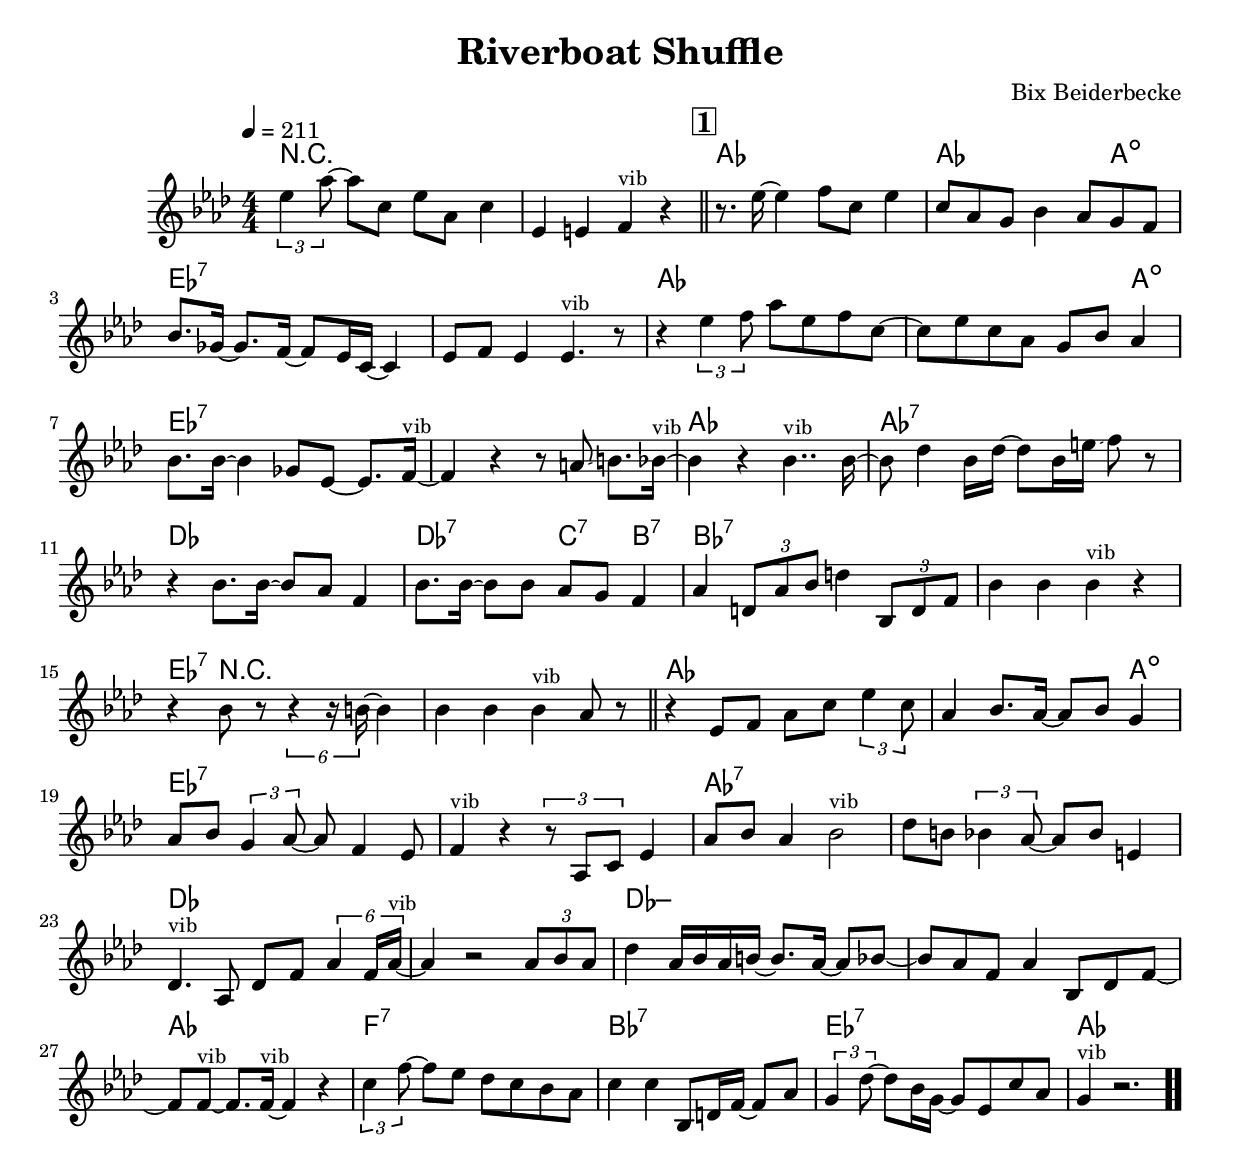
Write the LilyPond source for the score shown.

\version "2.13.2"

#(ly:set-option 'point-and-click #f)

\header {
  title = "Riverboat Shuffle"
  composer = "Bix Beiderbecke"
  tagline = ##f
}
global =
{
    \override Staff.TimeSignature #'style = #'()
    \time 4/4
    \clef "treble"
    \key aes \major
    \override Rest #'direction = #'0
    \override MultiMeasureRest #'staff-position = #0
}
\score
{
<<
    \transpose c' c'

    \new ChordNames { \chords {
      \set majorSevenSymbol = \markup { "maj7" }
      \set minorChordModifier = \markup { \char ##x2013 }
      | r1 | s1 
      | aes1 | aes2. a4:dim | es1:7 | s1 | aes1 | s2. a4:dim | es1:7 | s1 
      | aes1 | aes1:7 | des1 | des2:7 c4:7 b4:7 | bes1:7 | s1 | es4:7 r2. | s1 
      | aes1 | s2. a4:dim | es1:7 | s1 | aes1:7 | s1 | des1 | s1 
      | des1:min | s1 | aes1 | f2:7 s2 | bes1:7 | es1:7 | aes1|
      }
      }

    \new Staff
    <<
    \transpose c' c'

    {
      \global
  		%\override Score.MetronomeMark #'transparent = ##t
  		%\override Score.MetronomeMark #'stencil = ##f
  		
  		\override HorizontalBracket #'direction = #UP
  		\override HorizontalBracket #'bracket-flare = #'(0 . 0)
  		
  		\override TextSpanner #'dash-fraction = #1.0
  		\override TextSpanner #'bound-details #'left #'text = \markup{ \concat{\draw-line #'(0 . -1.0) \draw-line #'(1.0 . 0) }}
  		\override TextSpanner #'bound-details #'right #'text = \markup{ \concat{ \draw-line #'(1.0 . 0) \draw-line #'(0 . -1.0) }}
          \set Score.markFormatter = #format-mark-box-numbers


      \tempo 4 = 211
      \set Score.currentBarNumber = #-1
     
      | \tuplet 3/2 {es''4 aes''8~} aes''8 c''8 es''8 aes'8 c''4 
      | es'4 e'4 f'4^\markup{\left-align \small vib} r4 
      \bar "||" \mark \default r8. es''16~ es''4 f''8 c''8 es''4 
      | c''8 aes'8 g'8 bes'4 aes'8 g'8 f'8 
      | bes'8. ges'16~ ges'8. f'16~ f'8 es'16 c'16~ c'4 
      | es'8 f'8 es'4 es'4.^\markup{\left-align \small vib} r8 
      | r4 \tuplet 3/2 {es''4 f''8} aes''8 es''8 f''8 c''8~ 
      | c''8 es''8 c''8 aes'8 g'8 bes'8 aes'4 
      | bes'8. bes'16~ bes'4 ges'8 es'8~ es'8. f'16~^\markup{\left-align \small vib} 
      | f'4 r4 r8 a'8\glissando  b'8. bes'16~^\markup{\left-align \small vib} 
      | bes'4 r4 bes'4..^\markup{\left-align \small vib} bes'16~ 
      | bes'8 des''4 bes'16 des''16~ des''8 bes'16 e''16\glissando  f''8 r8 
      | r4 bes'8. bes'16~ bes'8 aes'8 f'4 
      | bes'8. bes'16~ bes'8 bes'8 aes'8 g'8 f'4 
      | aes'4 \tuplet 3/2 {d'8 aes'8 bes'8} d''4 \tuplet 3/2 {bes8 d'8 f'8} 
      | bes'4 bes'4 bes'4^\markup{\left-align \small vib} r4 
      | r4 bes'8 r8 \tuplet 6/4 {r4 r16 b'16~} b'4 
      | bes'4 bes'4 bes'4^\markup{\left-align \small vib} aes'8 r8 
      \bar "||" r4 es'8 f'8 aes'8 c''8 \tuplet 3/2 {es''4 c''8} 
      | aes'4 bes'8. aes'16~ aes'8 bes'8 g'4 
      | aes'8 bes'8 \tuplet 3/2 {g'4 aes'8~} aes'8 f'4 es'8 
      | f'4^\markup{\left-align \small vib} r4 \tuplet 3/2 {r8 aes8 c'8} es'4 
      | aes'8 bes'8 aes'4 bes'2^\markup{\left-align \small vib} 
      | des''8 b'8 \tuplet 3/2 {bes'4 aes'8~} aes'8 bes'8 e'4 
      | des'4.^\markup{\left-align \small vib} aes8 des'8 f'8 \tuplet 6/4 {aes'4 f'16 aes'16~^\markup{\left-align \small vib}} 
      | aes'4 r2 \tuplet 3/2 {aes'8 bes'8 aes'8} 
      | des''4 aes'16 bes'16 aes'16 b'16~ b'8. aes'16~ aes'8 bes'8~ 
      | bes'8 aes'8 f'8 aes'4 bes8 des'8 f'8~ 
      | f'8 f'8~^\markup{\left-align \small vib} f'8. f'16~^\markup{\left-align \small vib} f'4 r4 
      | \tuplet 3/2 {c''4 f''8~} f''8 es''8 des''8 c''8 bes'8 aes'8 
      | c''4 c''4 bes8 d'16 f'16~ f'8 aes'8 
      | \tuplet 3/2 {g'4 des''8~} des''8 bes'16 g'16~ g'8 es'8 c''8 aes'8 
      | g'4^\markup{\left-align \small vib} r2.\bar  ".."
    }
    >>
>>    
}
